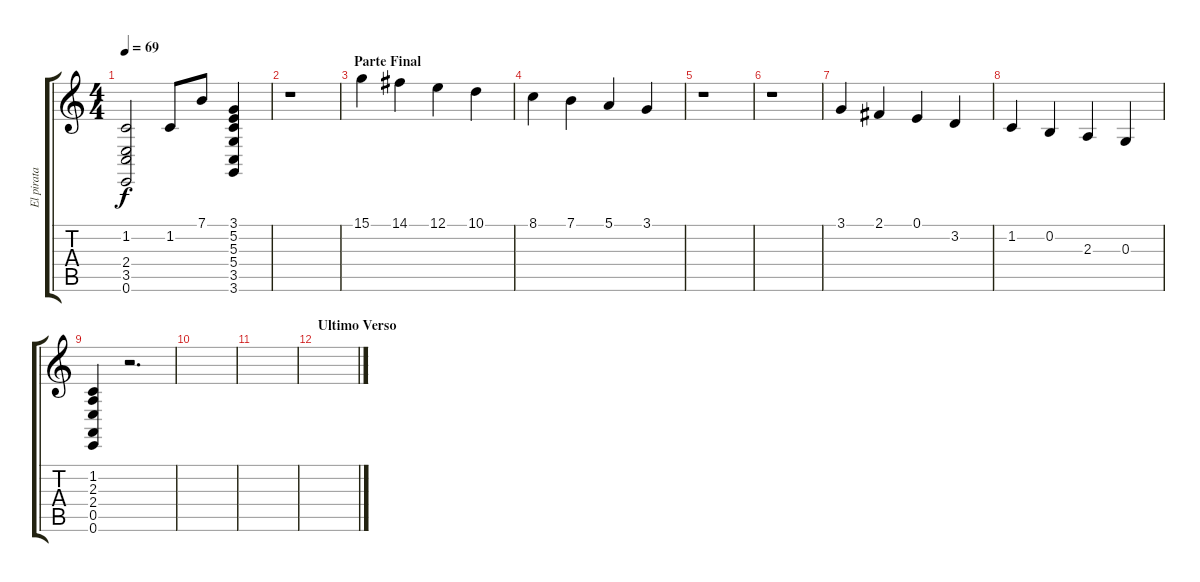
\track ("El pirata del piano" "El pirata ") {instrument acousticgrandpiano}
\staff {score tabs}
\tuning (E4 B3 G3 D3 A2 E2) {hide}
\ts (4 4)
\tempo 69
\clef g2
\ks c
(1.2 2.4 3.5 0.6).2{dy f} 1.2.8 7.1.8 (3.1 5.2 5.3 5.4 3.5 3.6).4 |
r.1 |
\section ("" "Parte Final")
15.1.4 14.1.4 12.1.4 10.1.4 |
8.1.4 7.1.4 5.1.4 3.1.4 |
r.1 |
r.1 |
3.1.4 2.1.4 0.1.4 3.2.4 |
1.2.4 0.2.4 2.3.4 0.3.4 |
(1.2 2.3 2.4 0.5 0.6).4 r.2{d} |
|
|
\section ("" "Ultimo Verso")
